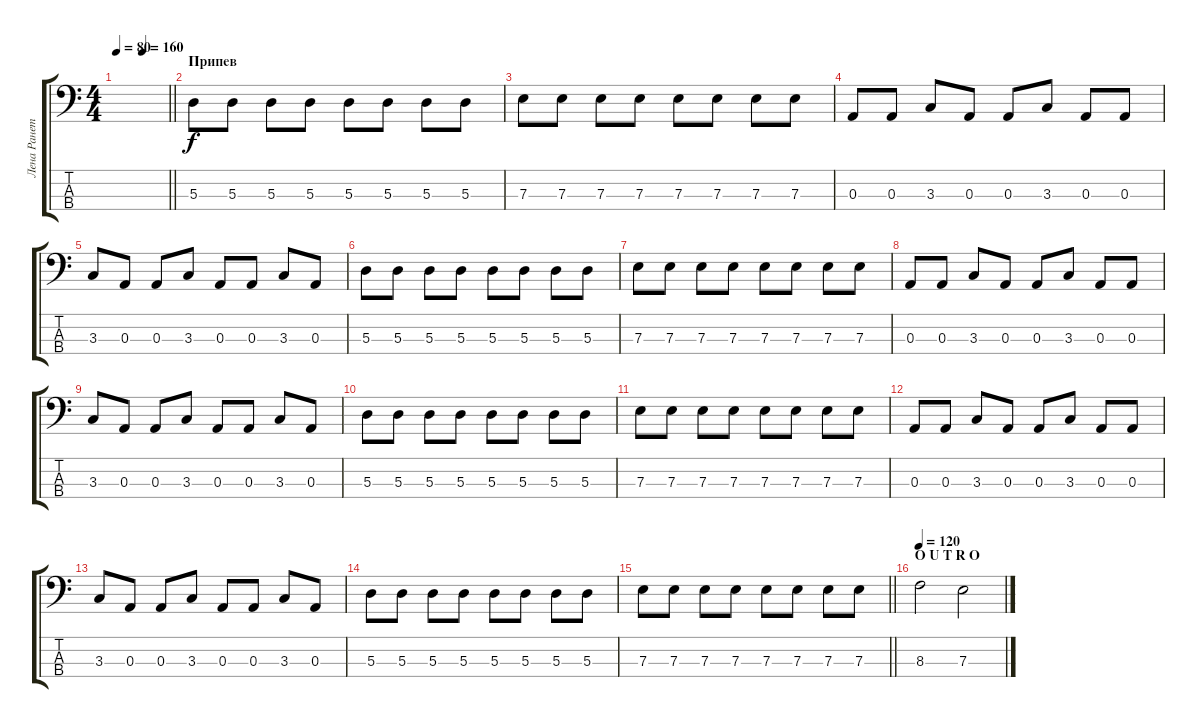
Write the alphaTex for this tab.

\track ("Лена Ранетка" "Лена Ранет") {instrument electricbassfinger}
\staff {score tabs}
\tuning (G2 D2 A1 E1) {hide}
\ts (4 4)
\tempo 80
\tempo (160 0.5)
\clef f4
\barLineRight lightlight
\ks c
|
\section ("" "Припев")
5.3.8 5.3.8 5.3.8 5.3.8 5.3.8 5.3.8 5.3.8 5.3.8 |
7.3.8 7.3.8 7.3.8 7.3.8 7.3.8 7.3.8 7.3.8 7.3.8 |
0.3.8 0.3.8 3.3.8 0.3.8 0.3.8 3.3.8 0.3.8 0.3.8 |
3.3.8 0.3.8 0.3.8 3.3.8 0.3.8 0.3.8 3.3.8 0.3.8 |
5.3.8 5.3.8 5.3.8 5.3.8 5.3.8 5.3.8 5.3.8 5.3.8 |
7.3.8 7.3.8 7.3.8 7.3.8 7.3.8 7.3.8 7.3.8 7.3.8 |
0.3.8 0.3.8 3.3.8 0.3.8 0.3.8 3.3.8 0.3.8 0.3.8 |
3.3.8 0.3.8 0.3.8 3.3.8 0.3.8 0.3.8 3.3.8 0.3.8 |
5.3.8 5.3.8 5.3.8 5.3.8 5.3.8 5.3.8 5.3.8 5.3.8 |
7.3.8 7.3.8 7.3.8 7.3.8 7.3.8 7.3.8 7.3.8 7.3.8 |
0.3.8 0.3.8 3.3.8 0.3.8 0.3.8 3.3.8 0.3.8 0.3.8 |
3.3.8 0.3.8 0.3.8 3.3.8 0.3.8 0.3.8 3.3.8 0.3.8 |
5.3.8 5.3.8 5.3.8 5.3.8 5.3.8 5.3.8 5.3.8 5.3.8 |
\barLineRight lightlight
7.3.8 7.3.8 7.3.8 7.3.8 7.3.8 7.3.8 7.3.8 7.3.8 |
\section ("" "O U T R O")
\tempo 120
8.3.2 7.3.2
